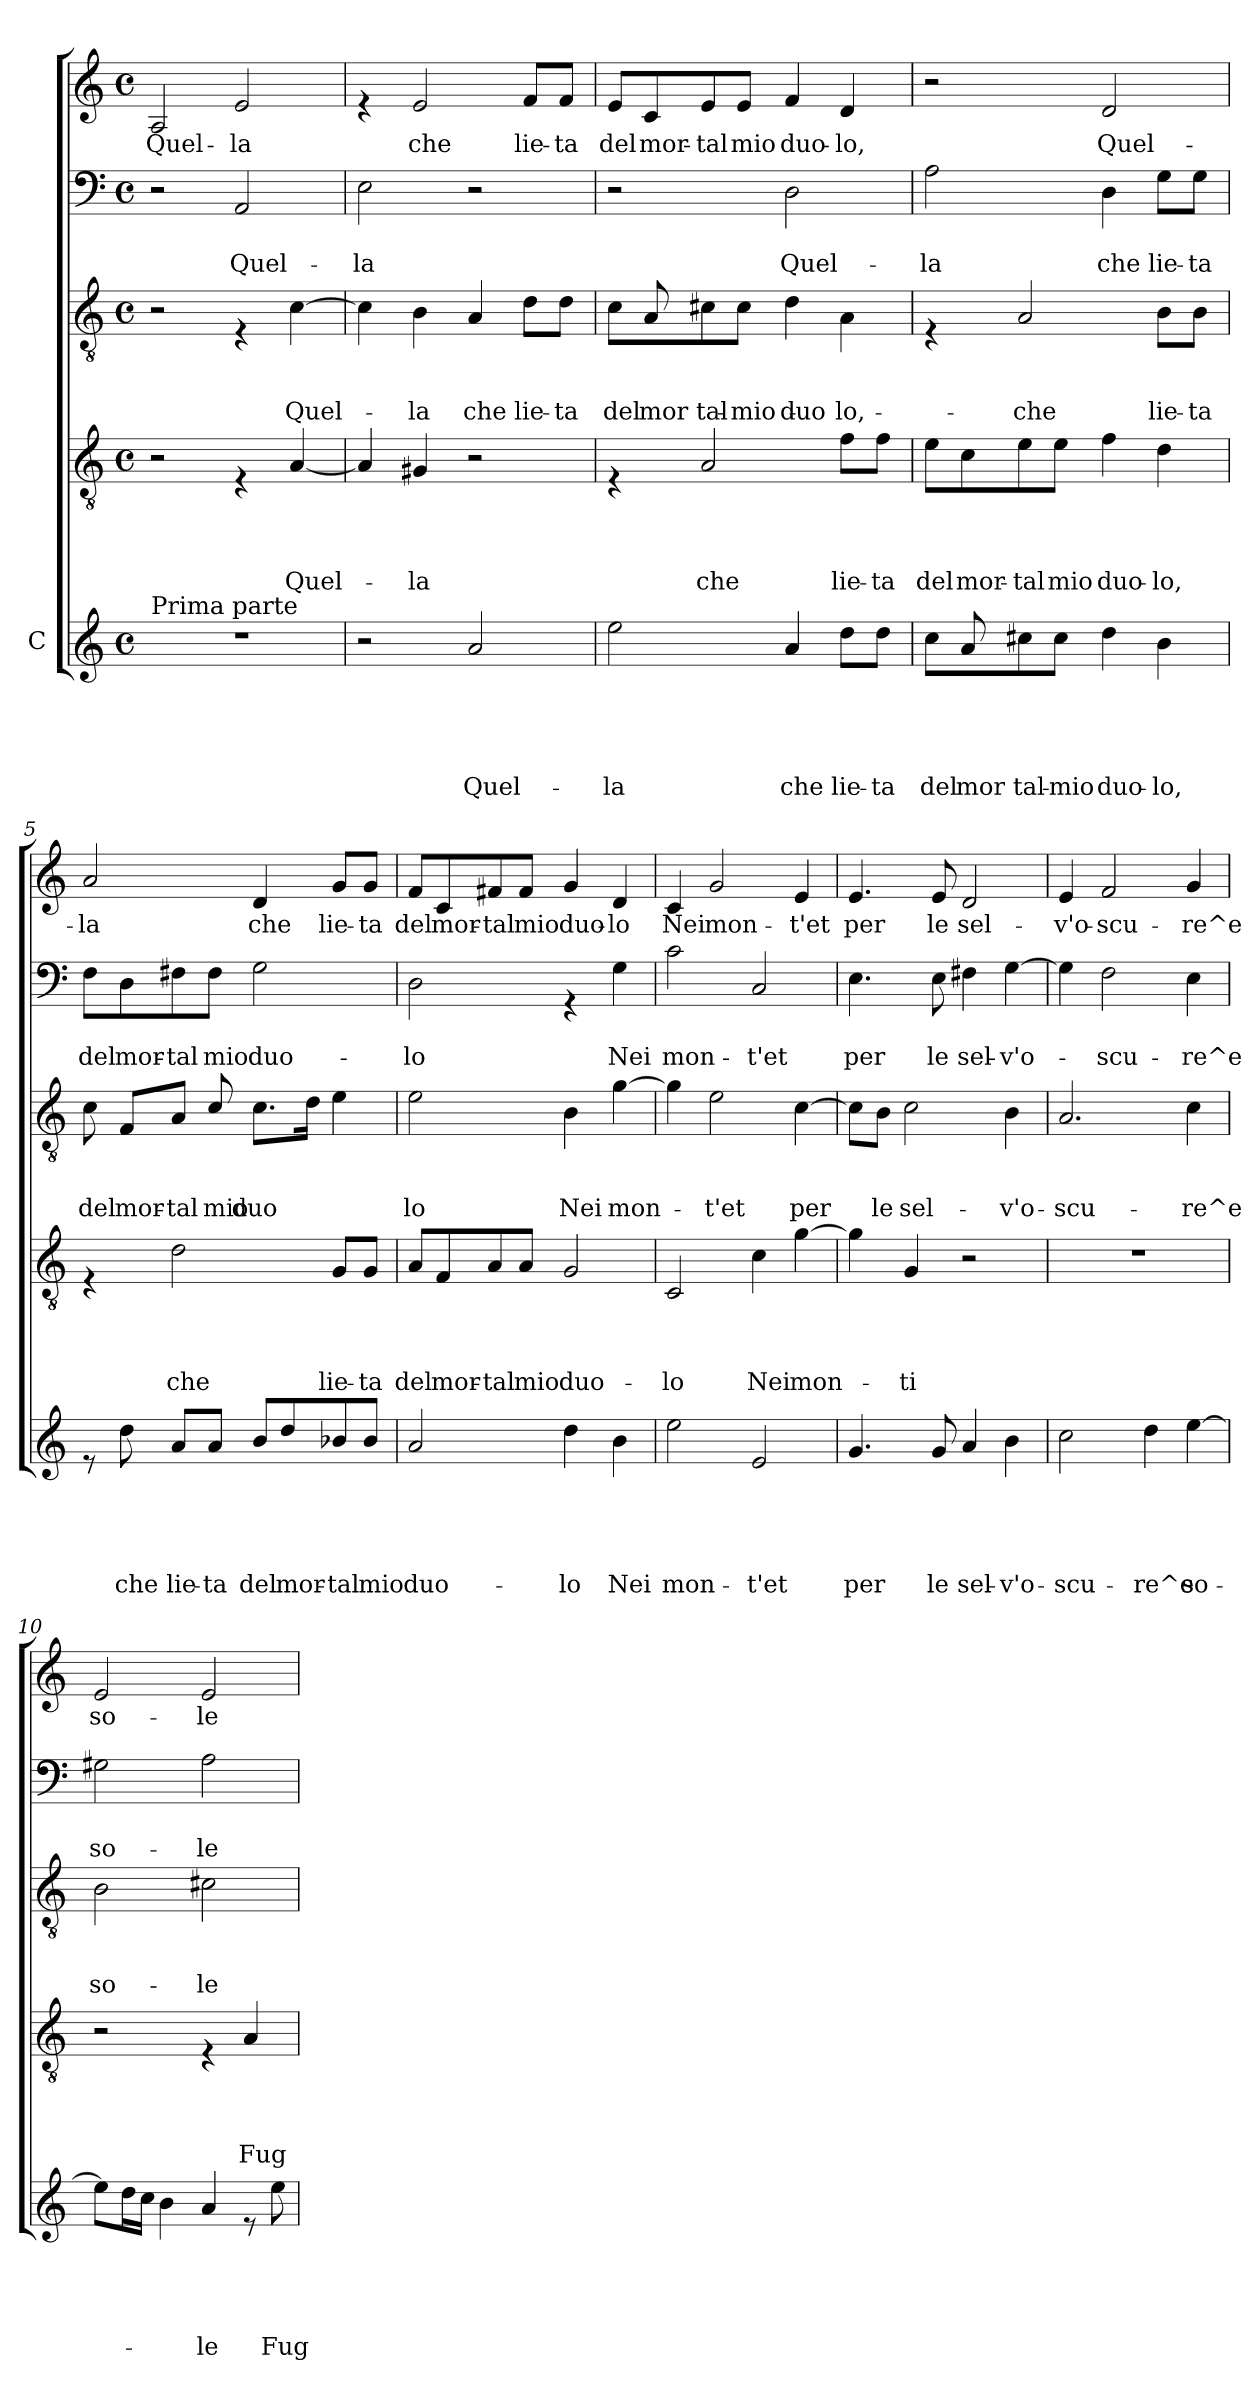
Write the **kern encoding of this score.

**kern	**text	**text	**text	**text	**text	**kern	**text	**text	**text	**text	**kern	**text	**text	**text	**kern	**text	**text	**kern	**text
*part5	*part5	*part5	*part5	*part5	*part5	*part4	*part4	*part4	*part4	*part4	*part3	*part3	*part3	*part3	*part2	*part2	*part2	*part1	*part1
*staff5	*staff5	*staff5	*staff5	*staff5	*staff5	*staff4	*staff4	*staff4	*staff4	*staff4	*staff3	*staff3	*staff3	*staff3	*staff2	*staff2	*staff2	*staff1	*staff1
*I"C	*	*	*	*	*	*	*	*	*	*	*	*	*	*	*	*	*	*	*
*clefG2	*	*	*	*	*	*clefGv2	*	*	*	*	*clefGv2	*	*	*	*clefF4	*	*	*clefG2	*
*k[]	*	*	*	*	*	*k[]	*	*	*	*	*k[]	*	*	*	*k[]	*	*	*k[]	*
*C:	*	*	*	*	*	*C:	*	*	*	*	*C:	*	*	*	*C:	*	*	*C:	*
*M4/4	*	*	*	*	*	*M4/4	*	*	*	*	*M4/4	*	*	*	*M4/4	*	*	*M4/4	*
*met(c)	*	*	*	*	*	*met(c)	*	*	*	*	*met(c)	*	*	*	*met(c)	*	*	*met(c)	*
=1	=1	=1	=1	=1	=1	=1	=1	=1	=1	=1	=1	=1	=1	=1	=1	=1	=1	=1	=1
!LO:TX:a:t=Prima parte	!	!	!	!	!	!	!	!	!	!	!	!	!	!	!	!	!	!	!
!	!	!	!	!	!	!	!	!	!	!	!	!	!	!	!	!	!	!	!LO:LY:b
1r	.	.	.	.	.	2r	.	.	.	.	2r	.	.	.	2r	.	.	2A/	Quel-
!	!	!	!	!	!	!	!	!	!	!	!	!	!	!	!	!	!LO:LY:b	!	!LO:LY:b
.	.	.	.	.	.	4rE	.	.	.	.	4rE	.	.	.	2AA/	.	Quel-	2e/	-la
!	!	!	!	!	!	!	!	!	!	!LO:LY:b	!	!	!	!LO:LY:b	!	!	!	!	!
.	.	.	.	.	.	[<4A/	.	.	.	Quel-	[>4c\	.	.	Quel-	.	.	.	.	.
=2	=2	=2	=2	=2	=2	=2	=2	=2	=2	=2	=2	=2	=2	=2	=2	=2	=2	=2	=2
!	!	!	!	!	!	!	!	!	!	!	!	!	!	!	!	!	!LO:LY:b	!	!
2r	.	.	.	.	.	4A/]	.	.	.	.	4c\]	.	.	.	2E\	.	-la	4re	.
!	!	!	!	!	!	!	!	!	!	!LO:LY:b	!	!	!	!LO:LY:b	!	!	!	!	!LO:LY:b
.	.	.	.	.	.	4G#X/	.	.	.	-la	4B\	.	.	-la	.	.	.	2e/	che
!	!	!	!	!	!LO:LY:b	!	!	!	!	!	!	!	!	!LO:LY:b	!	!	!	!	!
2a/	.	.	.	.	Quel-	2r	.	.	.	.	4A/	.	.	che	2r	.	.	.	.
!	!	!	!	!	!	!	!	!	!	!	!	!	!	!LO:LY:b	!	!	!	!	!LO:LY:b
.	.	.	.	.	.	.	.	.	.	.	8d\L	.	.	lie-	.	.	.	8f/L	lie-
!	!	!	!	!	!	!	!	!	!	!	!	!	!	!LO:LY:b	!	!	!	!	!LO:LY:b
.	.	.	.	.	.	.	.	.	.	.	8d\J	.	.	-ta	.	.	.	8f/J	-ta
=3	=3	=3	=3	=3	=3	=3	=3	=3	=3	=3	=3	=3	=3	=3	=3	=3	=3	=3	=3
!	!	!	!	!	!LO:LY:b	!	!	!	!	!	!	!	!	!LO:LY:b	!	!	!	!	!LO:LY:b
*	*	*	*	*	*	*	*	*	*	*	*^	*	*	*	*	*	*	*	*
2ee\	.	.	.	.	-la	4rE	.	.	.	.	8c\L	8ryy	.	.	del	2r	.	.	8e/L	del
!	!	!	!	!	!	!	!	!	!	!	!	!	!	!	!LO:LY:b	!	!	!	!	!LO:LY:b
.	.	.	.	.	.	.	.	.	.	.	8ryy	8A/	.	.	-mor-	.	.	.	8c/	mor-
!	!	!	!	!	!	!	!	!	!	!LO:LY:b	!	!	!	!	!LO:LY:b	!	!	!	!	!LO:LY:b
.	.	.	.	.	.	2A/	.	.	.	che	8c#X\	2ryy	.	.	tal	.	.	.	8e/	-tal
!	!	!	!	!	!	!	!	!	!	!	!	!	!	!	!LO:LY:b	!	!	!	!	!LO:LY:b
.	.	.	.	.	.	.	.	.	.	.	8c#\J	.	.	.	mio	.	.	.	8e/J	mio
!	!	!	!	!	!LO:LY:b	!	!	!	!	!	!	!	!	!	!LO:LY:b	!	!	!LO:LY:b	!	!LO:LY:b
4a/	.	.	.	.	che	.	.	.	.	.	4d\	.	.	.	duo-	2D\	.	Quel-	4f/	duo-
!	!	!	!	!	!LO:LY:b	!	!	!	!	!LO:LY:b	!	!	!	!	!LO:LY:b	!	!	!	!	!LO:LY:b
8dd\L	.	.	.	.	lie-	8f\L	.	.	.	lie-	4ryy	4A\	.	.	-lo,	.	.	.	4d/	-lo,
!	!	!	!	!	!LO:LY:b	!	!	!	!	!LO:LY:b	!	!	!	!	!	!	!	!	!	!
8dd\J	.	.	.	.	-ta	8f\J	.	.	.	-ta	.	.	.	.	.	.	.	.	.	.
*	*	*	*	*	*	*	*	*	*	*	*v	*v	*	*	*	*	*	*	*	*
=4	=4	=4	=4	=4	=4	=4	=4	=4	=4	=4	=4	=4	=4	=4	=4	=4	=4	=4	=4
!	!	!	!	!	!LO:LY:b	!	!	!	!	!LO:LY:b	!	!	!	!	!	!	!LO:LY:b	!	!
*^	*	*	*	*	*	*	*	*	*	*	*	*	*	*	*	*	*	*	*
8cc\L	8ryy	.	.	.	.	del	8e\L	.	.	.	del	4rE	.	.	.	2A\	.	-la	2r	.
!	!	!	!	!	!	!LO:LY:b	!	!	!	!	!LO:LY:b	!	!	!	!	!	!	!	!	!
8ryy	8a/	.	.	.	.	mor-	8c\	.	.	.	mor-	.	.	.	.	.	.	.	.	.
!	!	!	!	!	!	!LO:LY:b	!	!	!	!	!LO:LY:b	!	!	!	!LO:LY:b	!	!	!	!	!
8cc#X\	4ryy	.	.	.	.	tal	8e\	.	.	.	-tal	2A/	.	.	che	.	.	.	.	.
!	!	!	!	!	!	!LO:LY:b	!	!	!	!	!LO:LY:b	!	!	!	!	!	!	!	!	!
8cc#\J	.	.	.	.	.	mio	8e\J	.	.	.	mio	.	.	.	.	.	.	.	.	.
!	!	!	!	!	!	!LO:LY:b	!	!	!	!	!LO:LY:b	!	!	!	!	!	!	!LO:LY:b	!	!LO:LY:b
2ryy	4dd\	.	.	.	.	-duo-	4f\	.	.	.	duo-	.	.	.	.	4D\	.	che	2d/	Quel-
!	!	!	!	!	!	!LO:LY:b	!	!	!	!	!LO:LY:b	!	!	!	!LO:LY:b	!	!	!LO:LY:b	!	!
.	4b\	.	.	.	.	-lo,	4d\	.	.	.	-lo,	8B\L	.	.	lie-	8G\L	.	lie-	.	.
!	!	!	!	!	!	!	!	!	!	!	!	!	!	!	!LO:LY:b	!	!	!LO:LY:b	!	!
.	.	.	.	.	.	.	.	.	.	.	.	8B\J	.	.	-ta	8G\J	.	-ta	.	.
!!LO:LB:g=z
=5	=5	=5	=5	=5	=5	=5	=5	=5	=5	=5	=5	=5	=5	=5	=5	=5	=5	=5	=5	=5
!	!	!	!	!	!	!	!	!	!	!	!	!	!	!	!LO:LY:b	!	!	!LO:LY:b	!	!LO:LY:b
*	*	*	*	*	*	*	*	*	*	*	*	*^	*	*	*	*	*	*	*	*
8re	4ryy	.	.	.	.	.	4rE	.	.	.	.	8c\	8ryy	.	.	del	8F\L	.	del	2a/	-la
!	!	!	!	!	!	!LO:LY:b	!	!	!	!	!	!	!	!	!	!LO:LY:b	!	!	!LO:LY:b	!	!
8dd\	.	.	.	.	.	che	.	.	.	.	.	4ryy	8F/L	.	.	mor-	8D\	.	mor-	.	.
!	!	!	!	!	!	!LO:LY:b	!	!	!	!	!LO:LY:b	!	!	!	!	!LO:LY:b	!	!	!LO:LY:b	!	!
4ryy	8a/L	.	.	.	.	lie-	2d\	.	.	.	che	.	8A/J	.	.	-tal	8F#X\	.	-tal	.	.
!	!	!	!	!	!	!LO:LY:b	!	!	!	!	!	!	!	!	!	!LO:LY:b	!	!	!LO:LY:b	!	!
.	8a/J	.	.	.	.	-ta	.	.	.	.	.	8c/	8ryy	.	.	mio	8F#\J	.	mio	.	.
!	!	!	!	!	!	!LO:LY:b	!	!	!	!	!	!	!	!	!	!LO:LY:b	!	!	!LO:LY:b	!	!LO:LY:b
8b/L	2ryy	.	.	.	.	del	.	.	.	.	.	2ryy	8.c\L	.	.	duo	2G\	.	duo-	4d/	che
!	!	!	!	!	!	!LO:LY:b	!	!	!	!	!	!	!	!	!	!	!	!	!	!	!
8dd/	.	.	.	.	.	mor-	.	.	.	.	.	.	.	.	.	.	.	.	.	.	.
.	.	.	.	.	.	.	.	.	.	.	.	.	16d\Jk	.	.	.	.	.	.	.	.
!	!	!	!	!	!	!LO:LY:b	!	!	!	!	!LO:LY:b	!	!	!	!	!	!	!	!	!	!LO:LY:b
8b-X/	.	.	.	.	.	-tal	8G/L	.	.	.	lie-	.	4e\	.	.	.	.	.	.	8g/L	lie-
!	!	!	!	!	!	!LO:LY:b	!	!	!	!	!LO:LY:b	!	!	!	!	!	!	!	!	!	!LO:LY:b
8b-/J	.	.	.	.	.	mio	8G/J	.	.	.	-ta	.	.	.	.	.	.	.	.	8g/J	-ta
*v	*v	*	*	*	*	*	*	*	*	*	*	*v	*v	*	*	*	*	*	*	*	*
=6	=6	=6	=6	=6	=6	=6	=6	=6	=6	=6	=6	=6	=6	=6	=6	=6	=6	=6	=6
!	!	!	!	!	!LO:LY:b	!	!	!	!	!LO:LY:b	!	!	!	!LO:LY:b	!	!	!LO:LY:b	!	!LO:LY:b
2a/	.	.	.	.	duo-	8A/L	.	.	.	del	2e\	.	.	lo	2D\	.	-lo	8f/L	del
!	!	!	!	!	!	!	!	!	!	!LO:LY:b	!	!	!	!	!	!	!	!	!LO:LY:b
.	.	.	.	.	.	8F/	.	.	.	mor-	.	.	.	.	.	.	.	8c/	mor-
!	!	!	!	!	!	!	!	!	!	!LO:LY:b	!	!	!	!	!	!	!	!	!LO:LY:b
.	.	.	.	.	.	8A/	.	.	.	-tal	.	.	.	.	.	.	.	8f#X/	-tal
!	!	!	!	!	!	!	!	!	!	!LO:LY:b	!	!	!	!	!	!	!	!	!LO:LY:b
.	.	.	.	.	.	8A/J	.	.	.	mio	.	.	.	.	.	.	.	8f#/J	mio
!	!	!	!	!	!LO:LY:b	!	!	!	!	!LO:LY:b	!	!	!	!LO:LY:b	!	!	!	!	!LO:LY:b
4dd\	.	.	.	.	-lo	2G/	.	.	.	duo-	4B\	.	.	Nei	4rGG	.	.	4g/	duo-
!	!	!	!	!	!LO:LY:b	!	!	!	!	!	!	!	!	!LO:LY:b	!	!	!LO:LY:b	!	!LO:LY:b
4b\	.	.	.	.	Nei	.	.	.	.	.	[>4g\	.	.	mon-	4G\	.	Nei	4d/	-lo
=7	=7	=7	=7	=7	=7	=7	=7	=7	=7	=7	=7	=7	=7	=7	=7	=7	=7	=7	=7
!	!	!	!	!	!LO:LY:b	!	!	!	!	!LO:LY:b	!	!	!	!	!	!	!LO:LY:b	!	!LO:LY:b
2ee\	.	.	.	.	mon-	2C/	.	.	.	-lo	4g\]	.	.	.	2c\	.	mon-	4c/	Nei
!	!	!	!	!	!	!	!	!	!	!	!	!	!	!LO:LY:b	!	!	!	!	!LO:LY:b
.	.	.	.	.	.	.	.	.	.	.	2e\	.	.	-t'et	.	.	.	2g/	mon-
!	!	!	!	!	!LO:LY:b	!	!	!	!	!LO:LY:b	!	!	!	!	!	!	!LO:LY:b	!	!
2e/	.	.	.	.	-t'et	4c\	.	.	.	Nei	.	.	.	.	2C/	.	-t'et	.	.
!	!	!	!	!	!	!	!	!	!	!LO:LY:b	!	!	!	!LO:LY:b	!	!	!	!	!LO:LY:b
.	.	.	.	.	.	[>4g\	.	.	.	mon-	[>4c\	.	.	per	.	.	.	4e/	-t'et
=8	=8	=8	=8	=8	=8	=8	=8	=8	=8	=8	=8	=8	=8	=8	=8	=8	=8	=8	=8
!	!	!	!	!	!LO:LY:b	!	!	!	!	!	!	!	!	!	!	!	!LO:LY:b	!	!LO:LY:b
4.g/	.	.	.	.	per	4g\]	.	.	.	.	8c\L]	.	.	.	4.E\	.	per	4.e/	per
!	!	!	!	!	!	!	!	!	!	!	!	!	!	!LO:LY:b	!	!	!	!	!
.	.	.	.	.	.	.	.	.	.	.	8B\J	.	.	le	.	.	.	.	.
!	!	!	!	!	!	!	!	!	!	!LO:LY:b	!	!	!	!LO:LY:b	!	!	!	!	!
.	.	.	.	.	.	4G/	.	.	.	-ti	2c\	.	.	sel-	.	.	.	.	.
!	!	!	!	!	!LO:LY:b	!	!	!	!	!	!	!	!	!	!	!	!LO:LY:b	!	!LO:LY:b
8g/	.	.	.	.	le	.	.	.	.	.	.	.	.	.	8E\	.	le	8e/	le
!	!	!	!	!	!LO:LY:b	!	!	!	!	!	!	!	!	!	!	!	!LO:LY:b	!	!LO:LY:b
4a/	.	.	.	.	sel-	2r	.	.	.	.	.	.	.	.	4F#X\	.	sel-	2d/	sel-
!	!	!	!	!	!LO:LY:b	!	!	!	!	!	!	!	!	!LO:LY:b	!	!	!LO:LY:b	!	!
4b\	.	.	.	.	-v'o-	.	.	.	.	.	4B\	.	.	-v'o-	[>4G\	.	-v'o-	.	.
!!LO:LB:g=z
=9	=9	=9	=9	=9	=9	=9	=9	=9	=9	=9	=9	=9	=9	=9	=9	=9	=9	=9	=9
!	!	!	!	!	!LO:LY:b	!	!	!	!	!	!	!	!	!LO:LY:b	!	!	!	!	!LO:LY:b
2cc\	.	.	.	.	-scu-	1r	.	.	.	.	2.A/	.	.	-scu-	4G\]	.	.	4e/	-v'o-
!	!	!	!	!	!	!	!	!	!	!	!	!	!	!	!	!	!LO:LY:b	!	!LO:LY:b
.	.	.	.	.	.	.	.	.	.	.	.	.	.	.	2F\	.	-scu-	2f/	-scu-
!	!	!	!	!	!LO:LY:b	!	!	!	!	!	!	!	!	!	!	!	!	!	!
4dd\	.	.	.	.	-re^e	.	.	.	.	.	.	.	.	.	.	.	.	.	.
!	!	!	!	!	!LO:LY:b	!	!	!	!	!	!	!	!	!LO:LY:b	!	!	!LO:LY:b	!	!LO:LY:b
[>4ee\	.	.	.	.	so-	.	.	.	.	.	4c\	.	.	-re^e	4E\	.	-re^e	4g/	-re^e
=10	=10	=10	=10	=10	=10	=10	=10	=10	=10	=10	=10	=10	=10	=10	=10	=10	=10	=10	=10
!	!	!	!	!	!	!	!	!	!	!	!	!	!	!LO:LY:b	!	!	!LO:LY:b	!	!LO:LY:b
8ee\L]	.	.	.	.	.	2r	.	.	.	.	2B\	.	.	so-	2G#X\	.	so-	2e/	so-
16dd\L	.	.	.	.	.	.	.	.	.	.	.	.	.	.	.	.	.	.	.
16cc\JJ	.	.	.	.	.	.	.	.	.	.	.	.	.	.	.	.	.	.	.
4b\	.	.	.	.	.	.	.	.	.	.	.	.	.	.	.	.	.	.	.
!	!	!	!	!	!LO:LY:b	!	!	!	!	!	!	!	!	!LO:LY:b	!	!	!LO:LY:b	!	!LO:LY:b
4a/	.	.	.	.	-le	4rE	.	.	.	.	2c#X\	.	.	-le	2A\	.	-le	2e/	-le
!	!	!	!	!	!	!	!	!	!	!LO:LY:b	!	!	!	!	!	!	!	!	!
8re	.	.	.	.	.	4A/	.	.	.	Fug-	.	.	.	.	.	.	.	.	.
!	!	!	!	!	!LO:LY:b	!	!	!	!	!	!	!	!	!	!	!	!	!	!
8ee\	.	.	.	.	Fug-	.	.	.	.	.	.	.	.	.	.	.	.	.	.
=	=	=	=	=	=	=	=	=	=	=	=	=	=	=	=	=	=	=	=
*-	*-	*-	*-	*-	*-	*-	*-	*-	*-	*-	*-	*-	*-	*-	*-	*-	*-	*-	*-
